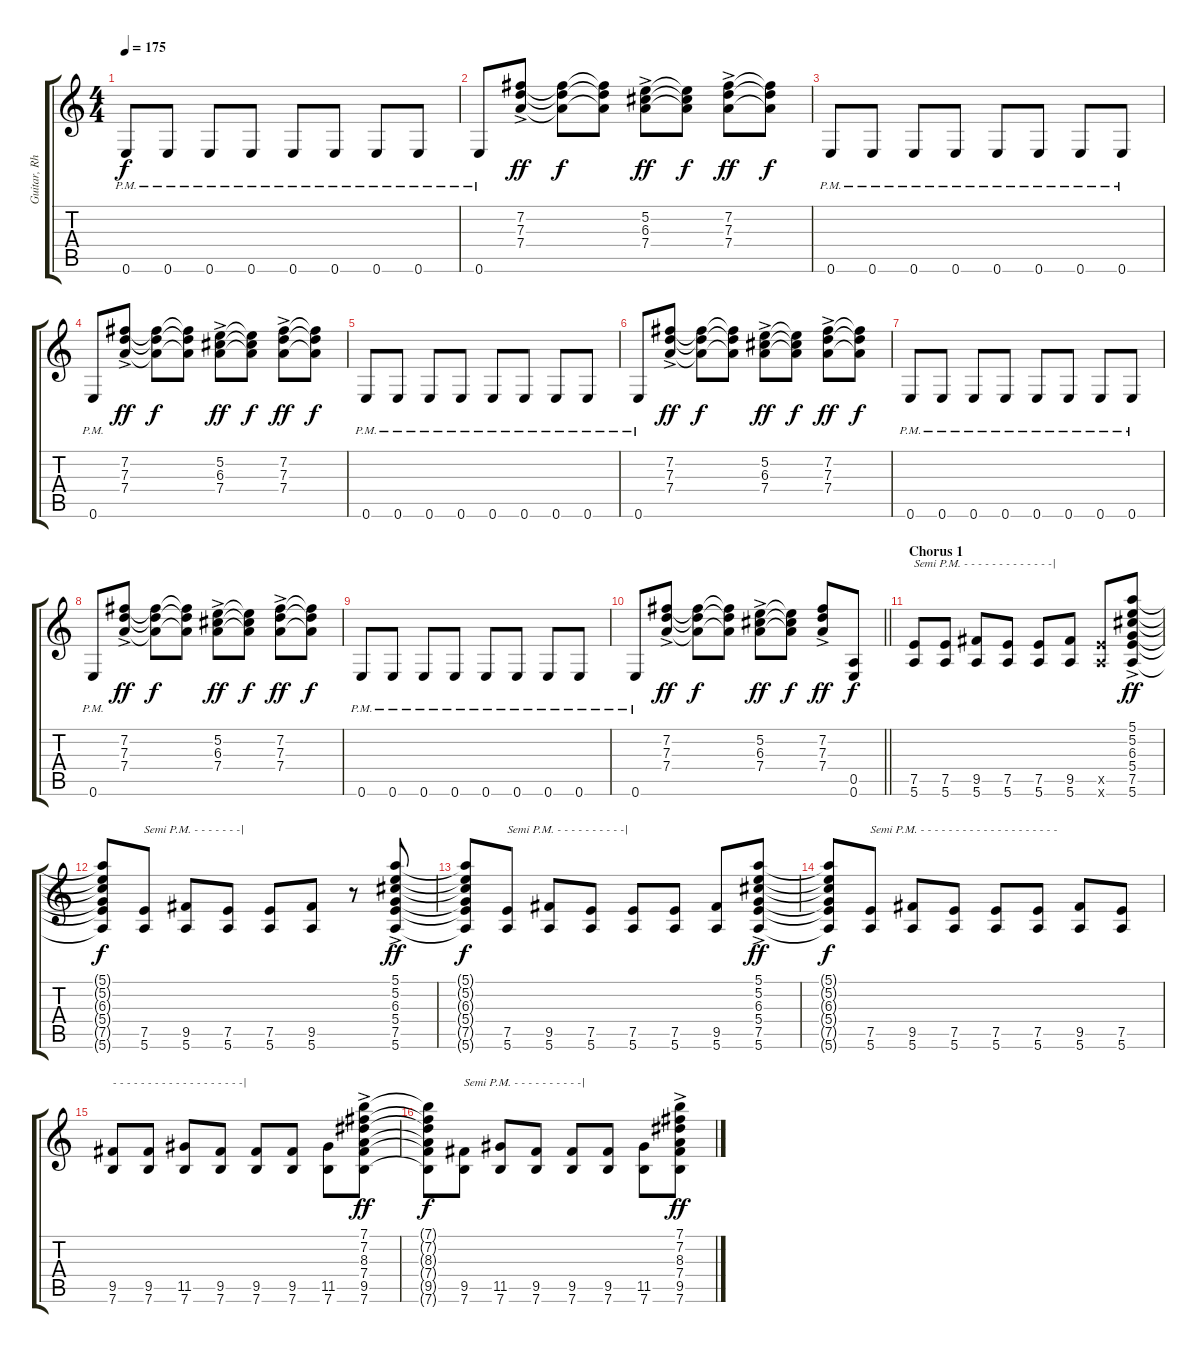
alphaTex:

\track ("Guitar, Rhythm" "Guitar, Rh") {instrument overdrivenguitar}
\staff {score tabs}
\tuning (E4 B3 G3 D3 A2 E2) {hide}
\ts (4 4)
\tempo 175
\clef g2
\ks c
0.6{pm}.8{dy f} 0.6{pm}.8 0.6{pm}.8 0.6{pm}.8 0.6{pm}.8 0.6{pm}.8 0.6{pm}.8 0.6{pm}.8 |
0.6{pm}.8 (7.2{ac} 7.3{ac} 7.4{ac}).8{dy ff} (7.2{t} 7.3{t} 7.4{t}).8{dy f} (7.2{t} 7.3{t} 7.4{t}).8 (5.2{ac} 6.3{ac} 7.4{ac}).8{dy ff} (5.2{t} 6.3{t} 7.4{t}).8{dy f} (7.2{ac} 7.3{ac} 7.4{ac}).8{dy ff} (7.2{t} 7.3{t} 7.4{t}).8{dy f} |
0.6{pm}.8 0.6{pm}.8 0.6{pm}.8 0.6{pm}.8 0.6{pm}.8 0.6{pm}.8 0.6{pm}.8 0.6{pm}.8 |
0.6{pm}.8 (7.2{ac} 7.3{ac} 7.4{ac}).8{dy ff} (7.2{t} 7.3{t} 7.4{t}).8{dy f} (7.2{t} 7.3{t} 7.4{t}).8 (5.2{ac} 6.3{ac} 7.4{ac}).8{dy ff} (5.2{t} 6.3{t} 7.4{t}).8{dy f} (7.2{ac} 7.3{ac} 7.4{ac}).8{dy ff} (7.2{t} 7.3{t} 7.4{t}).8{dy f} |
0.6{pm}.8 0.6{pm}.8 0.6{pm}.8 0.6{pm}.8 0.6{pm}.8 0.6{pm}.8 0.6{pm}.8 0.6{pm}.8 |
0.6{pm}.8 (7.2{ac} 7.3{ac} 7.4{ac}).8{dy ff} (7.2{t} 7.3{t} 7.4{t}).8{dy f} (7.2{t} 7.3{t} 7.4{t}).8 (5.2{ac} 6.3{ac} 7.4{ac}).8{dy ff} (5.2{t} 6.3{t} 7.4{t}).8{dy f} (7.2{ac} 7.3{ac} 7.4{ac}).8{dy ff} (7.2{t} 7.3{t} 7.4{t}).8{dy f} |
0.6{pm}.8 0.6{pm}.8 0.6{pm}.8 0.6{pm}.8 0.6{pm}.8 0.6{pm}.8 0.6{pm}.8 0.6{pm}.8 |
0.6{pm}.8 (7.2{ac} 7.3{ac} 7.4{ac}).8{dy ff} (7.2{t} 7.3{t} 7.4{t}).8{dy f} (7.2{t} 7.3{t} 7.4{t}).8 (5.2{ac} 6.3{ac} 7.4{ac}).8{dy ff} (5.2{t} 6.3{t} 7.4{t}).8{dy f} (7.2{ac} 7.3{ac} 7.4{ac}).8{dy ff} (7.2{t} 7.3{t} 7.4{t}).8{dy f} |
0.6{pm}.8 0.6{pm}.8 0.6{pm}.8 0.6{pm}.8 0.6{pm}.8 0.6{pm}.8 0.6{pm}.8 0.6{pm}.8 |
\barLineRight lightlight
0.6{pm}.8 (7.2{ac} 7.3{ac} 7.4{ac}).8{dy ff} (7.2{t} 7.3{t} 7.4{t}).8{dy f} (7.2{t} 7.3{t} 7.4{t}).8 (5.2{ac} 6.3{ac} 7.4{ac}).8{dy ff} (5.2{t} 6.3{t} 7.4{t}).8{dy f} (7.2{ac} 7.3{ac} 7.4{ac}).8{dy ff} (0.5 0.6).8{dy f} |
\section ("" "Chorus 1")
(7.5 5.6).8{txt "Semi P.M. - - - - - - - - - - - - -|"} (7.5 5.6).8 (9.5 5.6).8 (7.5 5.6).8 (7.5 5.6).8 (9.5 5.6).8 (7.5{x} 5.6{x}).8 (5.1{ac} 5.2{ac} 6.3{ac} 5.4{ac} 7.5{ac} 5.6{ac}).8{dy ff} |
(5.1{t} 5.2{t} 6.3{t} 5.4{t} 7.5{t} 5.6{t}).8{dy f} (7.5 5.6).8{txt "Semi P.M. - - - - - - -|"} (9.5 5.6).8 (7.5 5.6).8 (7.5 5.6).8 (9.5 5.6).8 r.8 (5.1{ac} 5.2{ac} 6.3{ac} 5.4{ac} 7.5{ac} 5.6{ac}).8{dy ff} |
(5.1{t} 5.2{t} 6.3{t} 5.4{t} 7.5{t} 5.6{t}).8{dy f} (7.5 5.6).8{txt "Semi P.M. - - - - - - - - - -|"} (9.5 5.6).8 (7.5 5.6).8 (7.5 5.6).8 (7.5 5.6).8 (9.5 5.6).8 (5.1{ac} 5.2{ac} 6.3{ac} 5.4{ac} 7.5{ac} 5.6{ac}).8{dy ff} |
(5.1{t} 5.2{t} 6.3{t} 5.4{t} 7.5{t} 5.6{t}).8{dy f} (7.5 5.6).8{txt "Semi P.M. - - - - - - - - - - - - - - - - - - - - "} (9.5 5.6).8 (7.5 5.6).8 (7.5 5.6).8 (7.5 5.6).8 (9.5 5.6).8 (7.5 5.6).8 |
(9.5 7.6).8{txt "- - - - - - - - - - - - - - - - - - -|"} (9.5 7.6).8 (11.5 7.6).8 (9.5 7.6).8 (9.5 7.6).8 (9.5 7.6).8 (11.5 7.6).8 (7.1{ac} 7.2{ac} 8.3{ac} 7.4{ac} 9.5{ac} 7.6{ac}).8{dy ff} |
(7.1{t} 7.2{t} 8.3{t} 7.4{t} 9.5{t} 7.6{t}).8{dy f} (9.5 7.6).8{txt "Semi P.M. - - - - - - - - - -|"} (11.5 7.6).8 (9.5 7.6).8 (9.5 7.6).8 (9.5 7.6).8 (11.5 7.6).8 (7.1{ac} 7.2{ac} 8.3{ac} 7.4{ac} 9.5{ac} 7.6{ac}).8{dy ff}
